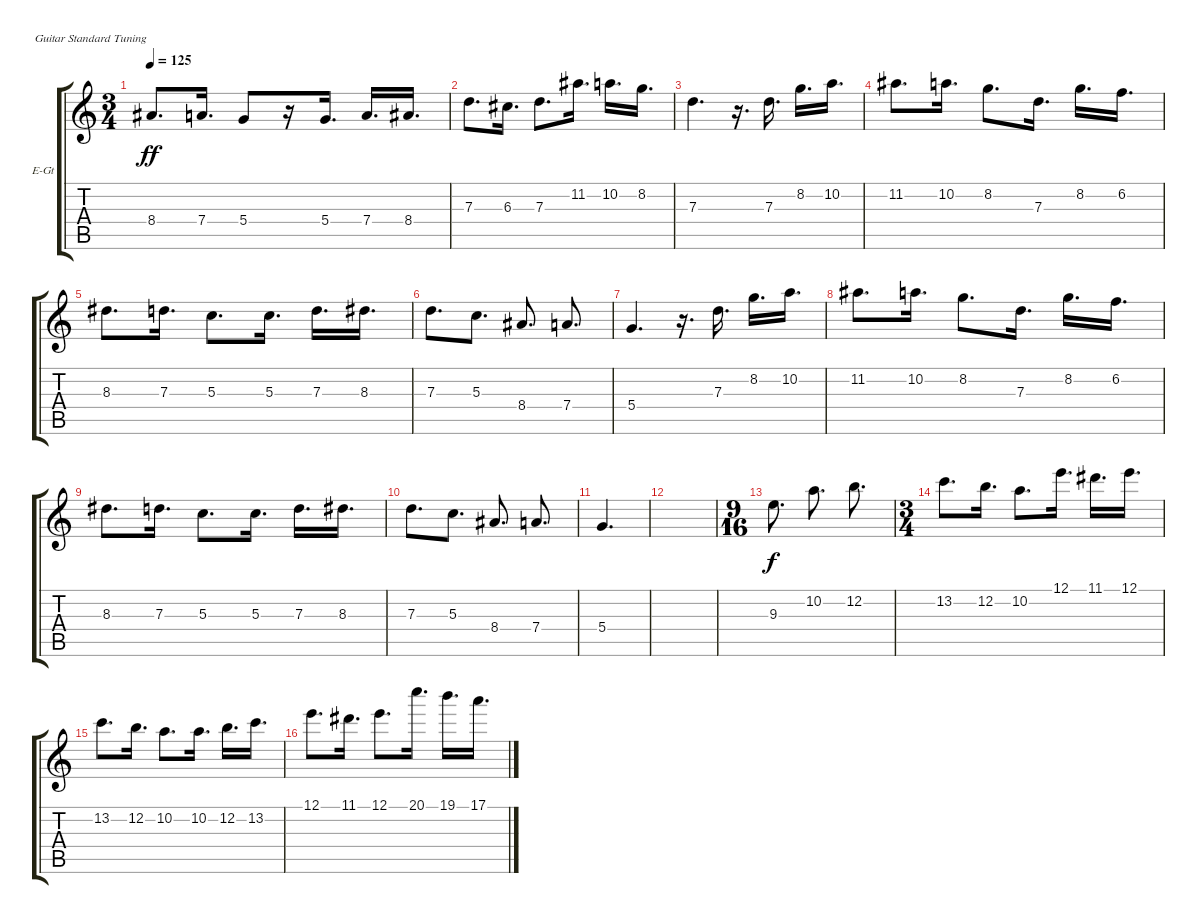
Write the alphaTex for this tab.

\defaultSystemsLayout 4
\bracketExtendMode groupsimilarinstruments
\firstSystemTrackNameOrientation horizontal
\otherSystemsTrackNameOrientation horizontal
\track ("Electric Guitar" "E-Gt") {instrument overdrivenguitar}
\staff {score tabs}
\tuning (E4 B3 G3 D3 A2 E2)
\ts (3 4)
\tempo 125
\clef g2
\ks c
8.4.8{d dy ff} 7.4.16{d} 5.4.8 r.16 5.4.16{d} 7.4.16{d} 8.4.16{d} |
7.3.8{d} 6.3.16{d} 7.3.8{d} 11.2.16{d} 10.2.16{d} 8.2.16{d} |
7.3.4{d} r.16{d} 7.3.16{d} 8.2.16{d} 10.2.16{d} |
11.2.8{d} 10.2.16{d} 8.2.8{d} 7.3.16{d} 8.2.16{d} 6.2.16{d} |
8.3.8{d} 7.3.16{d} 5.3.8{d} 5.3.16{d} 7.3.16{d} 8.3.16{d} |
7.3.8{d} 5.3.8{d} 8.4.8{d} 7.4.8{d} |
5.4.4{d} r.16{d} 7.3.16{d} 8.2.16{d} 10.2.16{d} |
11.2.8{d} 10.2.16{d} 8.2.8{d} 7.3.16{d} 8.2.16{d} 6.2.16{d} |
8.3.8{d} 7.3.16{d} 5.3.8{d} 5.3.16{d} 7.3.16{d} 8.3.16{d} |
7.3.8{d} 5.3.8{d} 8.4.8{d} 7.4.8{d} |
5.4.4{d} |
|
\ts (9 16)
9.3.8{d dy f} 10.2.8{d} 12.2.8{d} |
\ts (3 4)
13.2.8{d} 12.2.16{d} 10.2.8{d} 12.1.16{d} 11.1.16{d} 12.1.16{d} |
13.2.8{d} 12.2.16{d} 10.2.8{d} 10.2.16{d} 12.2.16{d} 13.2.16{d} |
12.1.8{d} 11.1.16{d} 12.1.8{d} 20.1.16{d} 19.1.16{d} 17.1.16{d}
